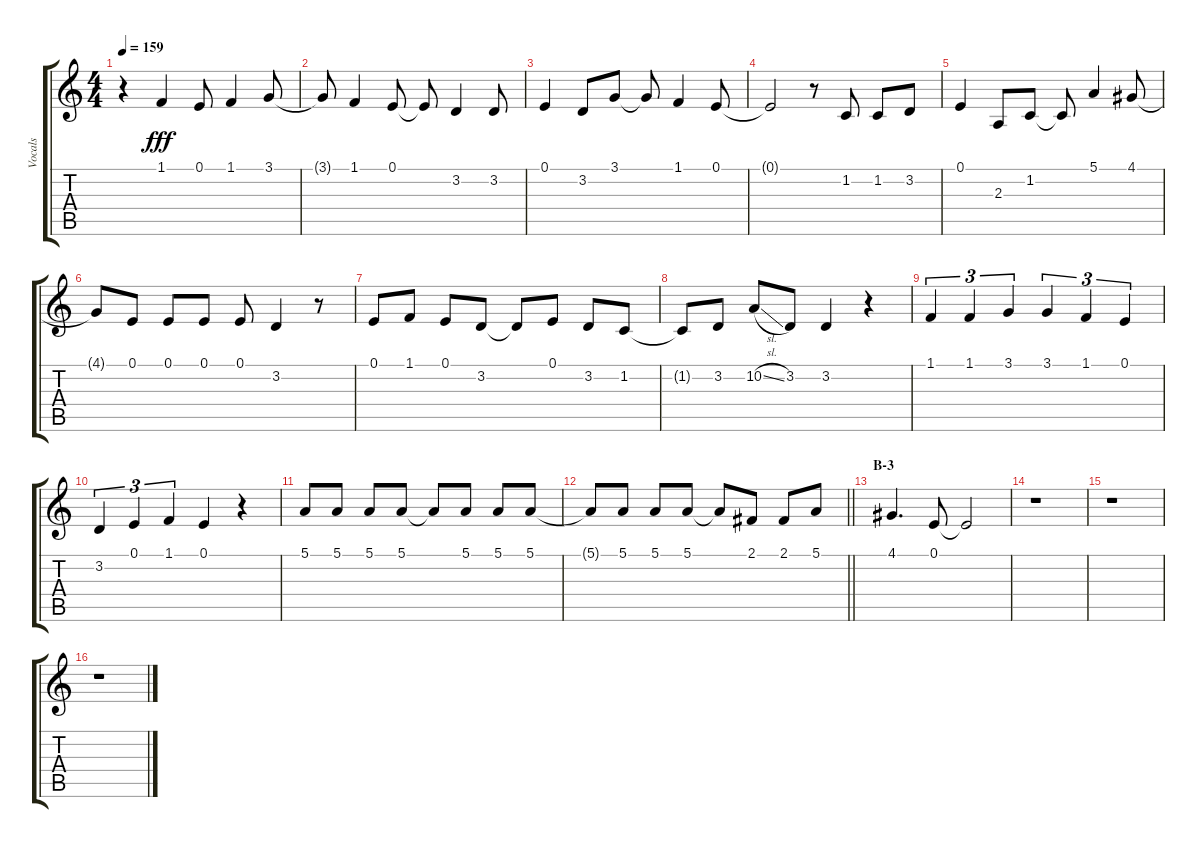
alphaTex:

\track ("Vocals" "Vocals") {instrument voiceoohs}
\staff {score tabs}
\tuning (E4 B3 G3 D3 A2 E2) {hide}
\ts (4 4)
\tempo 159
\clef g2
\ks c
r.4{dy fff} 1.1.4 0.1.8 1.1.4 3.1.8 |
3.1{t}.8 1.1.4 0.1.8 0.1{t}.8 3.2.4 3.2.8 |
0.1.4 3.2.8 3.1.8 3.1{t}.8 1.1.4 0.1.8 |
0.1{t}.2 r.8 1.2.8 1.2.8 3.2.8 |
0.1.4 2.3.8 1.2.8 1.2{t}.8 5.1.4 4.1.8 |
4.1{t}.8 0.1.8 0.1.8 0.1.8 0.1.8 3.2.4 r.8 |
0.1.8 1.1.8 0.1.8 3.2.8 3.2{t}.8 0.1.8 3.2.8 1.2.8 |
1.2{t}.8 3.2.8 10.2{sl}.8 3.2.8 3.2.4 r.4 |
1.1.4{tu (3 2)} 1.1.4{tu (3 2)} 3.1.4{tu (3 2)} 3.1.4{tu (3 2)} 1.1.4{tu (3 2)} 0.1.4{tu (3 2)} |
3.2.4{tu (3 2)} 0.1.4{tu (3 2)} 1.1.4{tu (3 2)} 0.1.4 r.4 |
5.1.8 5.1.8 5.1.8 5.1.8 5.1{t}.8 5.1.8 5.1.8 5.1.8 |
\barLineRight lightlight
5.1{t}.8 5.1.8 5.1.8 5.1.8 5.1{t}.8 2.1.8 2.1.8 5.1.8 |
\section ("" "B-3")
4.1.4{d} 0.1.8 0.1{t}.2 |
r.1 |
r.1 |
r.1
